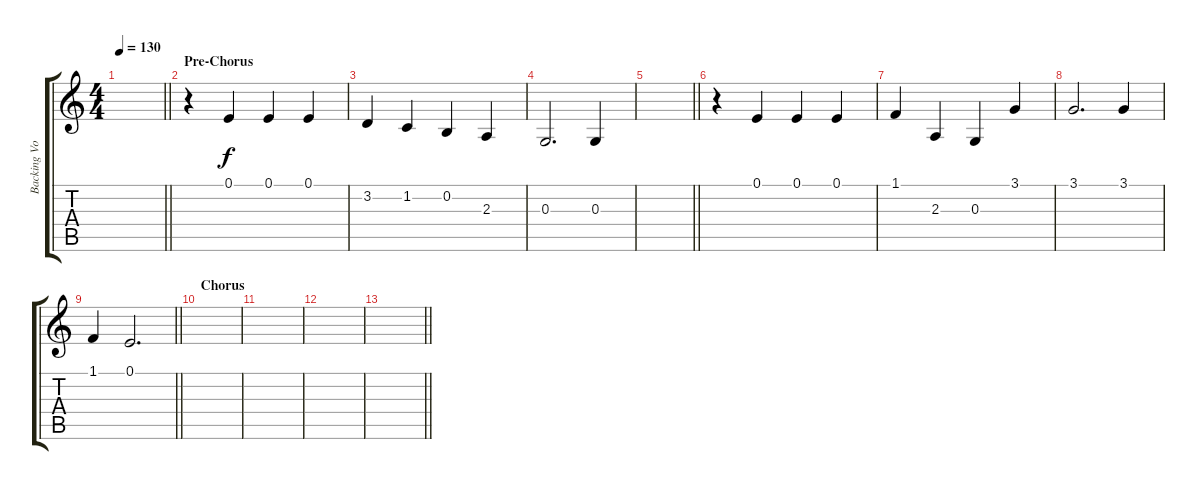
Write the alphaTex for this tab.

\track ("Backing Vocals" "Backing Vo") {instrument lead6voice}
\staff {score tabs}
\tuning (E4 B3 G3 D3 A2 E2) {hide}
\ts (4 4)
\tempo 130
\clef g2
\barLineRight lightlight
\ks c
|
\section ("" "Pre-Chorus")
r.4 0.1.4{dy f} 0.1.4 0.1.4 |
3.2.4 1.2.4 0.2.4 2.3.4 |
0.3.2{d} 0.3.4 |
\barLineRight lightlight
|
r.4 0.1.4 0.1.4 0.1.4 |
1.1.4 2.3.4 0.3.4 3.1.4 |
3.1.2{d} 3.1.4 |
\barLineRight lightlight
1.1.4 0.1.2{d} |
\section ("" "Chorus")
|
|
|
\barLineRight lightlight
